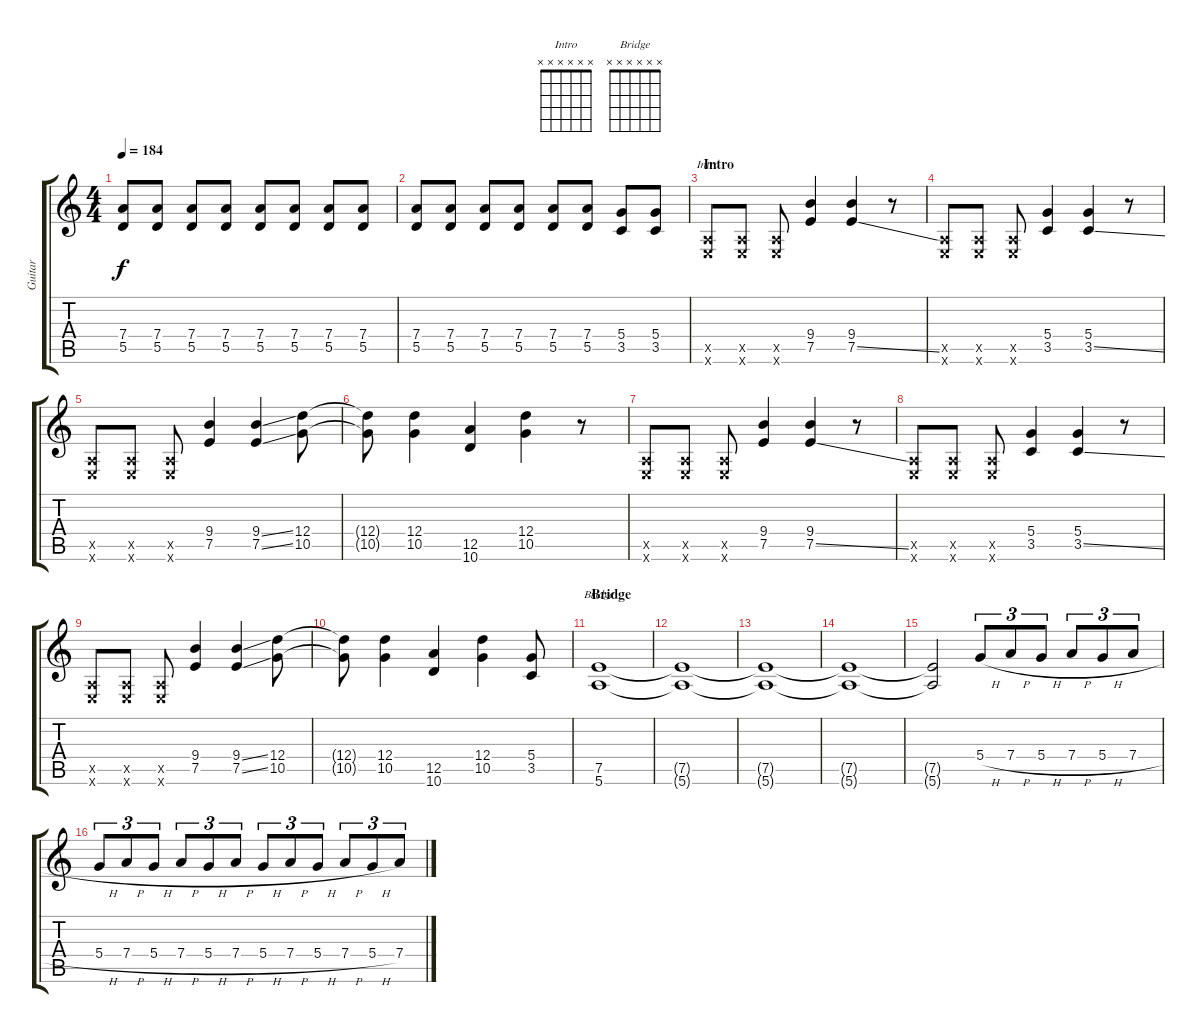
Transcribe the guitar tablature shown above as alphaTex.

\track ("Guitar" "Guitar") {instrument overdrivenguitar}
\staff {score tabs}
\tuning (E4 B3 G3 D3 A2 E2) {hide}
\chord ("Intro" x x x x x x) {firstfret 0}
\chord ("Bridge" x x x x x x) {firstfret 0}
\ts (4 4)
\tempo 184
\clef g2
\ks c
(7.4 5.5).8{dy f} (7.4 5.5).8 (7.4 5.5).8 (7.4 5.5).8 (7.4 5.5).8 (7.4 5.5).8 (7.4 5.5).8 (7.4 5.5).8 |
(7.4 5.5).8 (7.4 5.5).8 (7.4 5.5).8 (7.4 5.5).8 (7.4 5.5).8 (7.4 5.5).8 (5.4 3.5).8 (5.4 3.5).8 |
\section ("" "Intro")
(0.5{x} 0.6{x}).8{ch "Intro"} (0.5{x} 0.6{x}).8 (0.5{x} 0.6{x}).8 (9.4 7.5).4 (9.4 7.5{ss}).4 r.8 |
(0.5{x} 0.6{x}).8 (0.5{x} 0.6{x}).8 (0.5{x} 0.6{x}).8 (5.4 3.5).4 (5.4 3.5{ss}).4 r.8 |
(0.5{x} 0.6{x}).8 (0.5{x} 0.6{x}).8 (0.5{x} 0.6{x}).8 (9.4 7.5).4 (9.4{ss} 7.5{ss}).4 (12.4 10.5).8 |
(12.4{t} 10.5{t}).8 (12.4 10.5).4 (12.5 10.6).4 (12.4 10.5).4 r.8 |
(0.5{x} 0.6{x}).8 (0.5{x} 0.6{x}).8 (0.5{x} 0.6{x}).8 (9.4 7.5).4 (9.4 7.5{ss}).4 r.8 |
(0.5{x} 0.6{x}).8 (0.5{x} 0.6{x}).8 (0.5{x} 0.6{x}).8 (5.4 3.5).4 (5.4 3.5{ss}).4 r.8 |
(0.5{x} 0.6{x}).8 (0.5{x} 0.6{x}).8 (0.5{x} 0.6{x}).8 (9.4 7.5).4 (9.4{ss} 7.5{ss}).4 (12.4 10.5).8 |
(12.4{t} 10.5{t}).8 (12.4 10.5).4 (12.5 10.6).4 (12.4 10.5).4 (5.4 3.5).8 |
\section ("" "Bridge")
(7.5 5.6).1{ch "Bridge"} |
(7.5{t} 5.6{t}).1 |
(7.5{t} 5.6{t}).1 |
(7.5{t} 5.6{t}).1 |
(7.5{t} 5.6{t}).2 5.4{h}.8{tu (3 2)} 7.4{h}.8{tu (3 2)} 5.4{h}.8{tu (3 2)} 7.4{h}.8{tu (3 2)} 5.4{h}.8{tu (3 2)} 7.4{h}.8{tu (3 2)} |
5.4{h}.8{tu (3 2)} 7.4{h}.8{tu (3 2)} 5.4{h}.8{tu (3 2)} 7.4{h}.8{tu (3 2)} 5.4{h}.8{tu (3 2)} 7.4{h}.8{tu (3 2)} 5.4{h}.8{tu (3 2)} 7.4{h}.8{tu (3 2)} 5.4{h}.8{tu (3 2)} 7.4{h}.8{tu (3 2)} 5.4{h}.8{tu (3 2)} 7.4.8{tu (3 2)}
